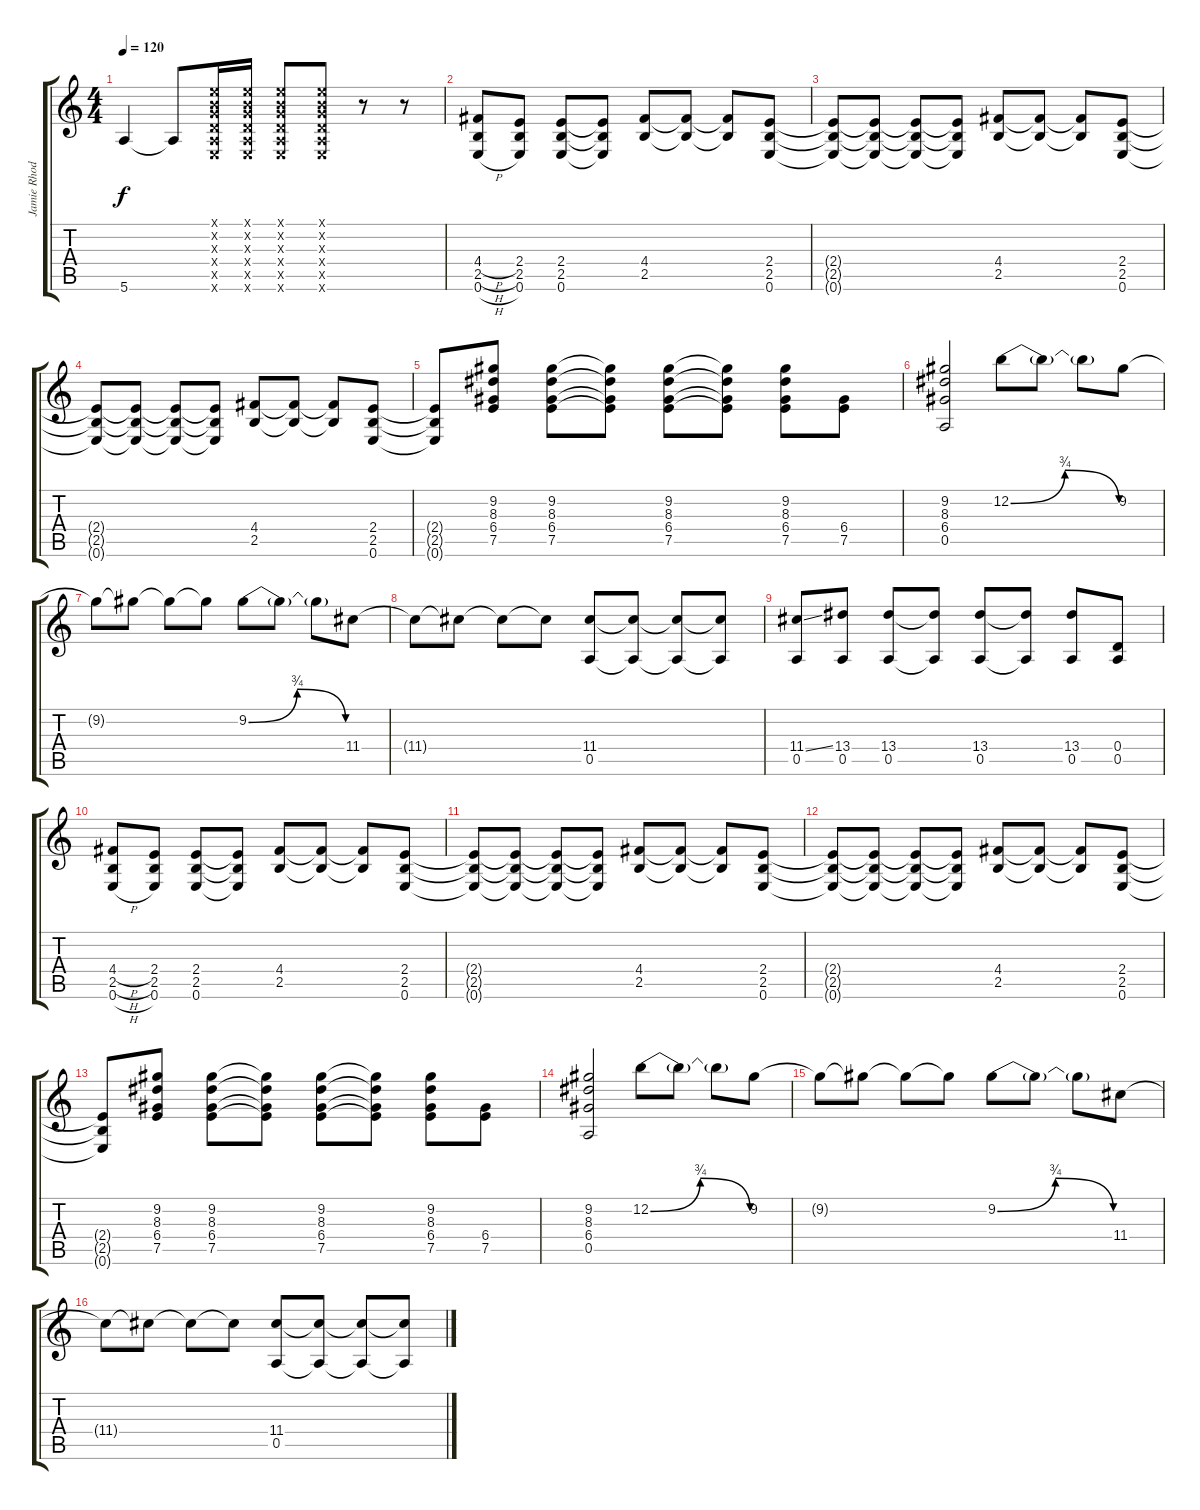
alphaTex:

\track ("Jamie Rhoden" "Jamie Rhod") {instrument electricguitarclean}
\staff {score tabs}
\tuning (E4 B3 G3 D3 A2 E2) {hide}
\ts (4 4)
\tempo 120
\clef g2
\ks c
5.6{t}.4{dy f} 5.6{t}.8 (0.1{x} 0.2{x} 0.3{x} 0.4{x} 0.5{x} 0.6{x}).16{instrument distortionguitar} (0.1{x} 0.2{x} 0.3{x} 0.4{x} 0.5{x} 0.6{x}).16 (0.1{x} 0.2{x} 0.3{x} 0.4{x} 0.5{x} 0.6{x}).8 (0.1{x} 0.2{x} 0.3{x} 0.4{x} 0.5{x} 0.6{x}).8 r.8 r.8 |
(4.4{h} 2.5{h} 0.6{h}).8 (2.4 2.5 0.6).8 (2.4 2.5 0.6).8 (2.4{t} 2.5{t} 0.6{t}).8 (4.4 2.5).8 (4.4{t} 2.5{t}).8 (4.4{t} 2.5{t}).8 (2.4 2.5 0.6).8 |
(2.4{t} 2.5{t} 0.6{t}).8 (2.4{t} 2.5{t} 0.6{t}).8 (2.4{t} 2.5{t} 0.6{t}).8 (2.4{t} 2.5{t} 0.6{t}).8 (4.4 2.5).8 (4.4{t} 2.5{t}).8 (4.4{t} 2.5{t}).8 (2.4 2.5 0.6).8 |
(2.4{t} 2.5{t} 0.6{t}).8 (2.4{t} 2.5{t} 0.6{t}).8 (2.4{t} 2.5{t} 0.6{t}).8 (2.4{t} 2.5{t} 0.6{t}).8 (4.4 2.5).8 (4.4{t} 2.5{t}).8 (4.4{t} 2.5{t}).8 (2.4 2.5 0.6).8 |
(2.4{t} 2.5{t} 0.6{t}).8 (9.2 8.3 6.4 7.5).8 (9.2 8.3 6.4 7.5).8 (9.2{t} 8.3{t} 6.4{t} 7.5{t}).8 (9.2 8.3 6.4 7.5).8 (9.2{t} 8.3{t} 6.4{t} 7.5{t}).8 (9.2 8.3 6.4 7.5).8 (6.4 7.5).8 |
(9.2 8.3 6.4 0.5).2 12.2{be (bendrelease 0 0 30 3 30 3 60 0)}.8 12.2{t}.8 12.2{t}.8 9.2.8 |
9.2{t}.8 9.2{t}.8 9.2{t}.8 9.2{t}.8 9.2{be (bendrelease 0 0 30 3 30 3 60 0)}.8 9.2{t}.8 9.2{t}.8 11.4.8 |
11.4{t}.8 11.4{t}.8 11.4{t}.8 11.4{t}.8 (11.4 0.5).8 (11.4{t} 0.5{t}).8 (11.4{t} 0.5{t}).8 (11.4{t} 0.5{t}).8 |
(11.4{ss} 0.5).8 (13.4 0.5).8 (13.4 0.5).8 (13.4{t} 0.5{t}).8 (13.4 0.5).8 (13.4{t} 0.5{t}).8 (13.4 0.5).8 (0.4 0.5).8 |
(4.4{h} 2.5{h} 0.6{h}).8 (2.4 2.5 0.6).8 (2.4 2.5 0.6).8 (2.4{t} 2.5{t} 0.6{t}).8 (4.4 2.5).8 (4.4{t} 2.5{t}).8 (4.4{t} 2.5{t}).8 (2.4 2.5 0.6).8 |
(2.4{t} 2.5{t} 0.6{t}).8 (2.4{t} 2.5{t} 0.6{t}).8 (2.4{t} 2.5{t} 0.6{t}).8 (2.4{t} 2.5{t} 0.6{t}).8 (4.4 2.5).8 (4.4{t} 2.5{t}).8 (4.4{t} 2.5{t}).8 (2.4 2.5 0.6).8 |
(2.4{t} 2.5{t} 0.6{t}).8 (2.4{t} 2.5{t} 0.6{t}).8 (2.4{t} 2.5{t} 0.6{t}).8 (2.4{t} 2.5{t} 0.6{t}).8 (4.4 2.5).8 (4.4{t} 2.5{t}).8 (4.4{t} 2.5{t}).8 (2.4 2.5 0.6).8 |
(2.4{t} 2.5{t} 0.6{t}).8 (9.2 8.3 6.4 7.5).8 (9.2 8.3 6.4 7.5).8 (9.2{t} 8.3{t} 6.4{t} 7.5{t}).8 (9.2 8.3 6.4 7.5).8 (9.2{t} 8.3{t} 6.4{t} 7.5{t}).8 (9.2 8.3 6.4 7.5).8 (6.4 7.5).8 |
(9.2 8.3 6.4 0.5).2 12.2{be (bendrelease 0 0 30 3 30 3 60 0)}.8 12.2{t}.8 12.2{t}.8 9.2.8 |
9.2{t}.8 9.2{t}.8 9.2{t}.8 9.2{t}.8 9.2{be (bendrelease 0 0 30 3 30 3 60 0)}.8 9.2{t}.8 9.2{t}.8 11.4.8 |
11.4{t}.8 11.4{t}.8 11.4{t}.8 11.4{t}.8 (11.4 0.5).8 (11.4{t} 0.5{t}).8 (11.4{t} 0.5{t}).8 (11.4{t} 0.5{t}).8
